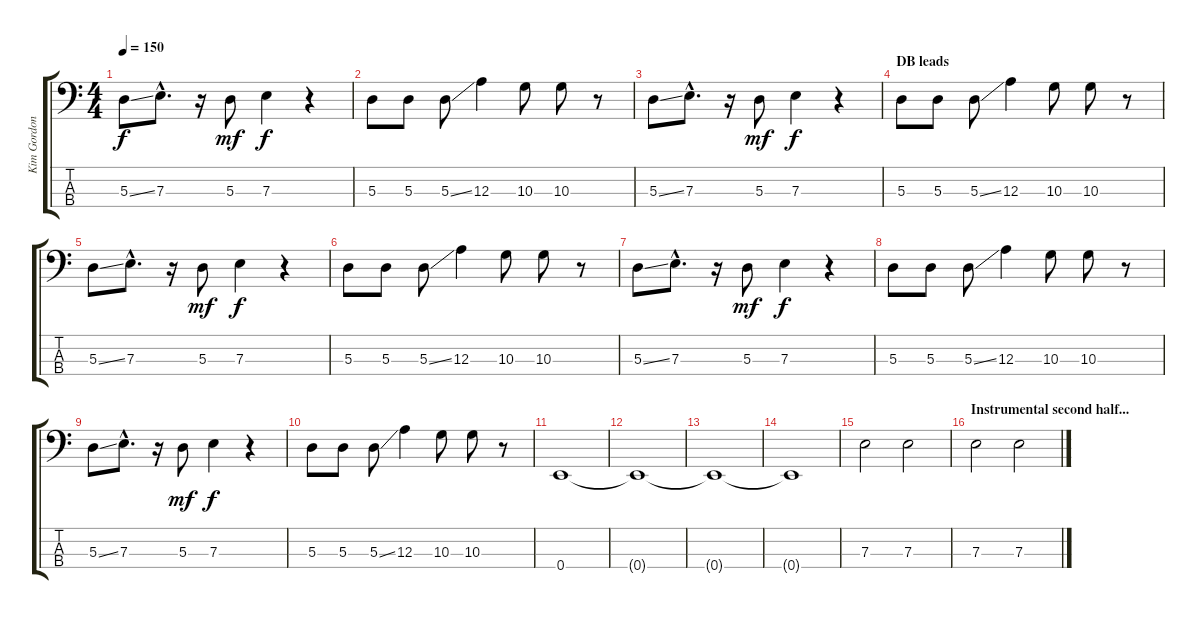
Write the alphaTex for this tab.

\track ("Kim Gordon" "Kim Gordon") {instrument electricbassfinger}
\staff {score tabs}
\tuning (G2 D2 A1 E1) {hide}
\ts (4 4)
\tempo 150
\clef f4
\ks c
5.3{ss}.8{dy f} 7.3{hac}.8{d} r.16 5.3.8{dy mf} 7.3.4{dy f} r.4 |
5.3.8 5.3.8 5.3{ss}.8 12.3.4 10.3.8 10.3.8 r.8 |
5.3{ss}.8 7.3{hac}.8{d} r.16 5.3.8{dy mf} 7.3.4{dy f} r.4 |
\section ("" "DB leads")
5.3.8 5.3.8 5.3{ss}.8 12.3.4 10.3.8 10.3.8 r.8 |
5.3{ss}.8 7.3{hac}.8{d} r.16 5.3.8{dy mf} 7.3.4{dy f} r.4 |
5.3.8 5.3.8 5.3{ss}.8 12.3.4 10.3.8 10.3.8 r.8 |
5.3{ss}.8 7.3{hac}.8{d} r.16 5.3.8{dy mf} 7.3.4{dy f} r.4 |
5.3.8 5.3.8 5.3{ss}.8 12.3.4 10.3.8 10.3.8 r.8 |
5.3{ss}.8 7.3{hac}.8{d} r.16 5.3.8{dy mf} 7.3.4{dy f} r.4 |
5.3.8 5.3.8 5.3{ss}.8 12.3.4 10.3.8 10.3.8 r.8 |
0.4.1 |
0.4{t}.1 |
0.4{t}.1 |
0.4{t}.1 |
7.3.2 7.3.2 |
\section ("" "Instrumental second half...")
7.3.2 7.3.2
